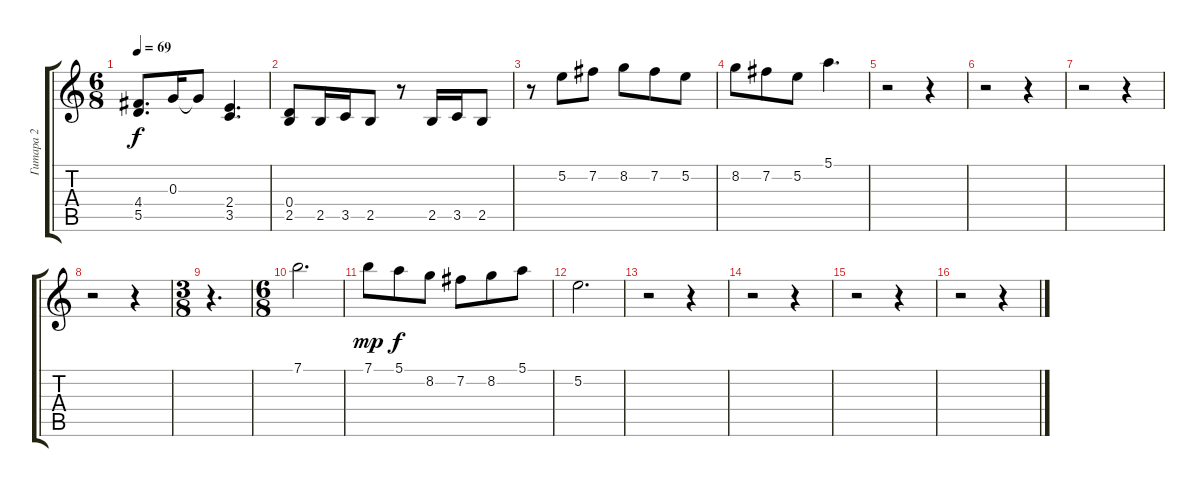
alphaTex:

\track ("Гитара 2" "Гитара 2") {instrument acousticguitarsteel}
\staff {score tabs}
\tuning (E4 B3 G3 D3 A2 E2) {hide}
\ts (6 8)
\tempo 69
\clef g2
\ks c
(4.4 5.5).8{d dy f} 0.3.16 0.3{t}.8 (2.4 3.5).4{d} |
(0.4 2.5).8 2.5.16 3.5.16 2.5.8 r.8 2.5.16 3.5.16 2.5.8 |
r.8 5.2.8 7.2.8 8.2.8 7.2.8 5.2.8 |
8.2.8 7.2.8 5.2.8 5.1.4{d} |
r.2 r.4 |
r.2 r.4 |
r.2 r.4 |
r.2 r.4 |
\ts (3 8)
r.4{d} |
\ts (6 8)
7.1.2{d instrument acousticguitarsteel} |
7.1.8{dy mp} 5.1.8{dy f} 8.2.8 7.2.8 8.2.8 5.1.8 |
5.2.2{d} |
r.2 r.4 |
r.2 r.4 |
r.2 r.4 |
r.2 r.4
